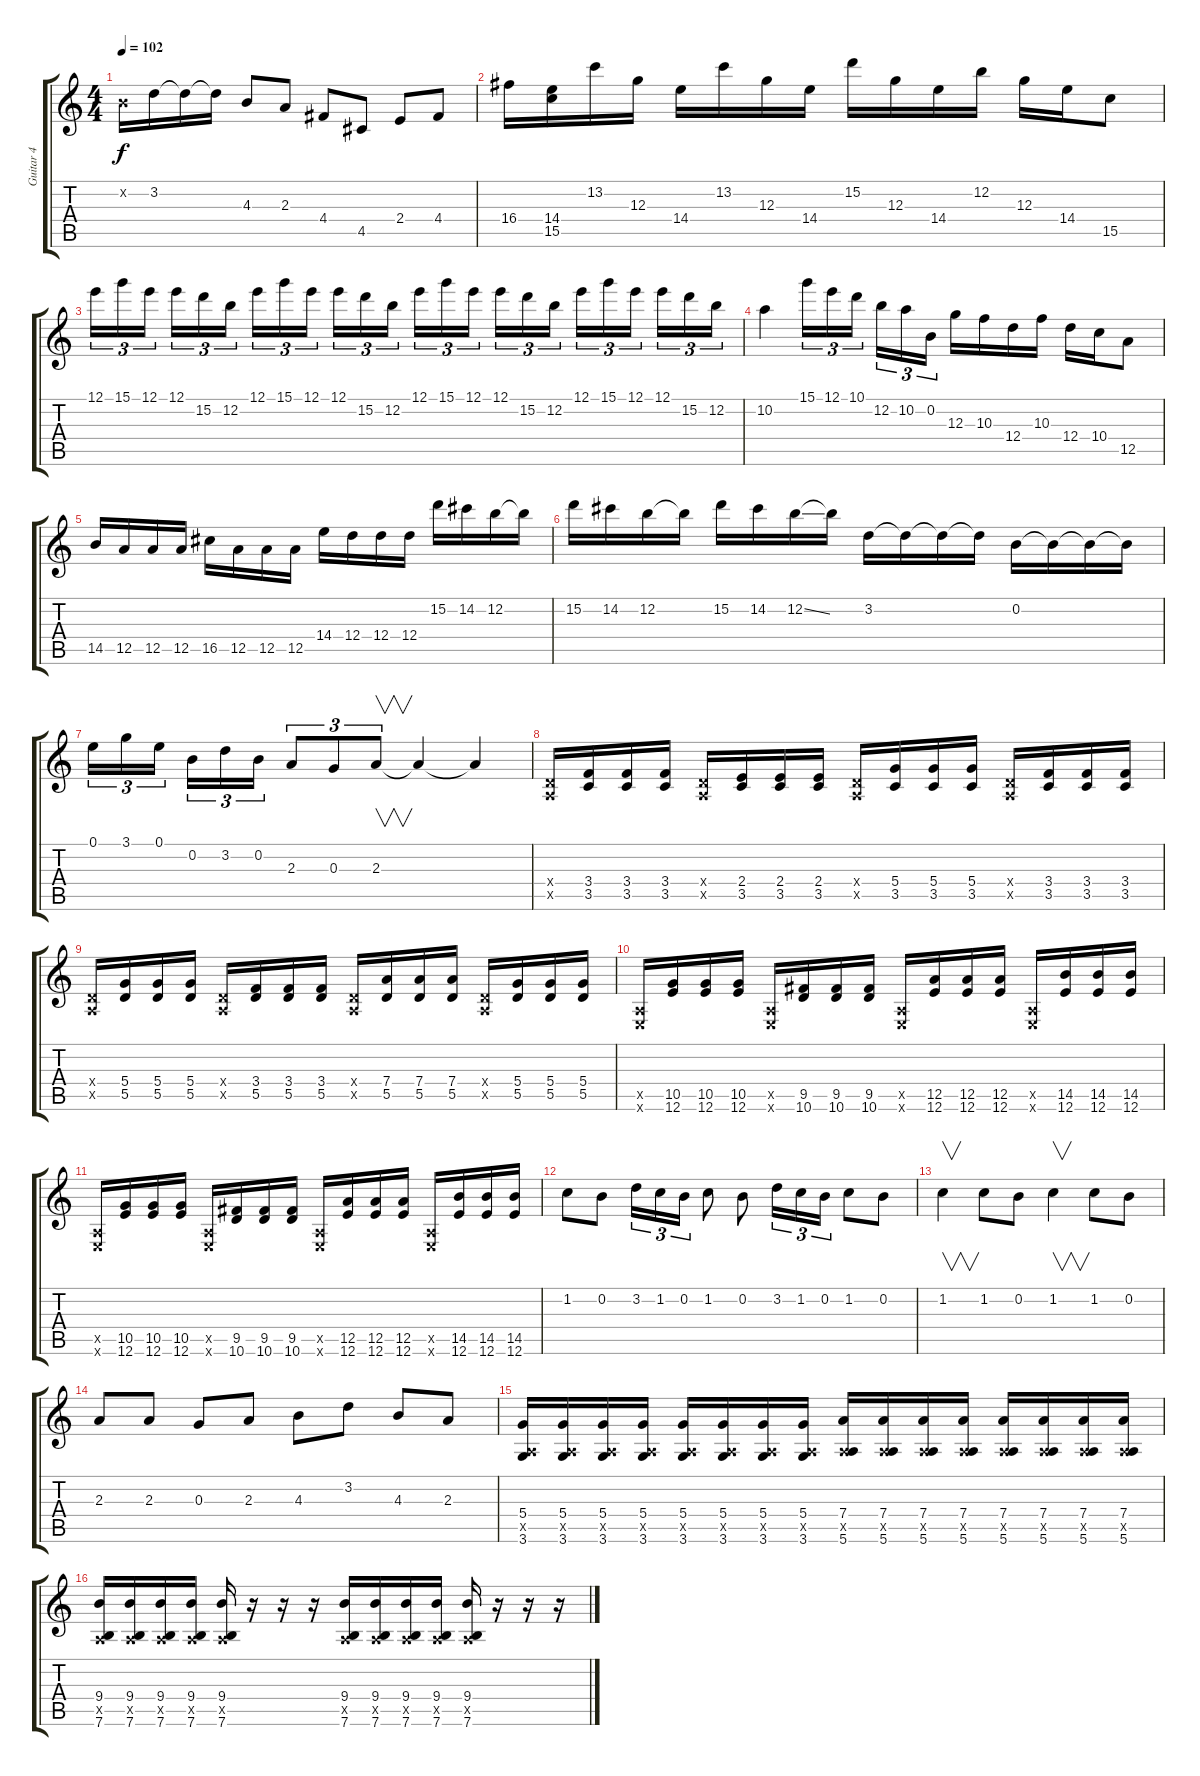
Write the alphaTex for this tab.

\track ("Guitar 4" "Guitar 4") {instrument overdrivenguitar}
\staff {score tabs}
\tuning (E4 B3 G3 D3 A2 E2) {hide}
\ts (4 4)
\tempo 102
\clef g2
\ks c
0.2{x}.16{dy f} 3.2.16 3.2{t}.16 3.2{t}.16 4.3.8 2.3.8 4.4.8 4.5.8 2.4.8 4.4.8 |
16.4.16 (14.4 15.5).16 13.2.16 12.3.16 14.4.16 13.2.16 12.3.16 14.4.16 15.2.16 12.3.16 14.4.16 12.2.16 12.3.16 14.4.16 15.5.8 |
12.1.16{tu (3 2)} 15.1.16{tu (3 2)} 12.1.16{tu (3 2)} 12.1.16{tu (3 2)} 15.2.16{tu (3 2)} 12.2.16{tu (3 2)} 12.1.16{tu (3 2)} 15.1.16{tu (3 2)} 12.1.16{tu (3 2)} 12.1.16{tu (3 2)} 15.2.16{tu (3 2)} 12.2.16{tu (3 2)} 12.1.16{tu (3 2)} 15.1.16{tu (3 2)} 12.1.16{tu (3 2)} 12.1.16{tu (3 2)} 15.2.16{tu (3 2)} 12.2.16{tu (3 2)} 12.1.16{tu (3 2)} 15.1.16{tu (3 2)} 12.1.16{tu (3 2)} 12.1.16{tu (3 2)} 15.2.16{tu (3 2)} 12.2.16{tu (3 2)} |
10.2.4 15.1.16{tu (3 2)} 12.1.16{tu (3 2)} 10.1.16{tu (3 2)} 12.2.16{tu (3 2)} 10.2.16{tu (3 2)} 0.2.16{tu (3 2)} 12.3.16 10.3.16 12.4.16 10.3.16 12.4.16 10.4.16 12.5.8 |
14.5.16 12.5.16 12.5.16 12.5.16 16.5.16 12.5.16 12.5.16 12.5.16 14.4.16 12.4.16 12.4.16 12.4.16 15.2.16 14.2.16 12.2.16 12.2{t}.16 |
15.2.16 14.2.16 12.2.16 12.2{t}.16 15.2.16 14.2.16 12.2{ss}.16 12.2{t}.16 3.2.16 3.2{t}.16 3.2{t}.16 3.2{t}.16 0.2.16 0.2{t}.16 0.2{t}.16 0.2{t}.16 |
0.1.16{tu (3 2)} 3.1.16{tu (3 2)} 0.1.16{tu (3 2)} 0.2.16{tu (3 2)} 3.2.16{tu (3 2)} 0.2.16{tu (3 2)} 2.3.8{tu (3 2)} 0.3.8{tu (3 2)} 2.3.8{v tu (3 2)} 2.3{t}.4 2.3{t}.4 |
(0.4{x} 0.5{x}).16 (3.4 3.5).16 (3.4 3.5).16 (3.4 3.5).16 (0.4{x} 0.5{x}).16 (2.4 3.5).16 (2.4 3.5).16 (2.4 3.5).16 (0.4{x} 0.5{x}).16 (5.4 3.5).16 (5.4 3.5).16 (5.4 3.5).16 (0.4{x} 0.5{x}).16 (3.4 3.5).16 (3.4 3.5).16 (3.4 3.5).16 |
(0.4{x} 0.5{x}).16 (5.4 5.5).16 (5.4 5.5).16 (5.4 5.5).16 (0.4{x} 0.5{x}).16 (3.4 5.5).16 (3.4 5.5).16 (3.4 5.5).16 (0.4{x} 0.5{x}).16 (7.4 5.5).16 (7.4 5.5).16 (7.4 5.5).16 (0.4{x} 0.5{x}).16 (5.4 5.5).16 (5.4 5.5).16 (5.4 5.5).16 |
(0.5{x} 0.6{x}).16 (10.5 12.6).16 (10.5 12.6).16 (10.5 12.6).16 (0.5{x} 0.6{x}).16 (9.5 10.6).16 (9.5 10.6).16 (9.5 10.6).16 (0.5{x} 0.6{x}).16 (12.5 12.6).16 (12.5 12.6).16 (12.5 12.6).16 (0.5{x} 0.6{x}).16 (14.5 12.6).16 (14.5 12.6).16 (14.5 12.6).16 |
(0.5{x} 0.6{x}).16 (10.5 12.6).16 (10.5 12.6).16 (10.5 12.6).16 (0.5{x} 0.6{x}).16 (9.5 10.6).16 (9.5 10.6).16 (9.5 10.6).16 (0.5{x} 0.6{x}).16 (12.5 12.6).16 (12.5 12.6).16 (12.5 12.6).16 (0.5{x} 0.6{x}).16 (14.5 12.6).16 (14.5 12.6).16 (14.5 12.6).16 |
1.2.8 0.2.8 3.2.16{tu (3 2)} 1.2.16{tu (3 2)} 0.2.16{tu (3 2)} 1.2.8 0.2.8 3.2.16{tu (3 2)} 1.2.16{tu (3 2)} 0.2.16{tu (3 2)} 1.2.8 0.2.8 |
1.2.4{v} 1.2.8 0.2.8 1.2.4{v} 1.2.8 0.2.8 |
2.3.8 2.3.8 0.3.8 2.3.8 4.3.8 3.2.8 4.3.8 2.3.8 |
(5.4 0.5{x} 3.6).16 (5.4 0.5{x} 3.6).16 (5.4 0.5{x} 3.6).16 (5.4 0.5{x} 3.6).16 (5.4 0.5{x} 3.6).16 (5.4 0.5{x} 3.6).16 (5.4 0.5{x} 3.6).16 (5.4 0.5{x} 3.6).16 (7.4 0.5{x} 5.6).16 (7.4 0.5{x} 5.6).16 (7.4 0.5{x} 5.6).16 (7.4 0.5{x} 5.6).16 (7.4 0.5{x} 5.6).16 (7.4 0.5{x} 5.6).16 (7.4 0.5{x} 5.6).16 (7.4 0.5{x} 5.6).16 |
(9.4 0.5{x} 7.6).16 (9.4 0.5{x} 7.6).16 (9.4 0.5{x} 7.6).16 (9.4 0.5{x} 7.6).16 (9.4 0.5{x} 7.6).16 r.16 r.16 r.16 (9.4 0.5{x} 7.6).16 (9.4 0.5{x} 7.6).16 (9.4 0.5{x} 7.6).16 (9.4 0.5{x} 7.6).16 (9.4 0.5{x} 7.6).16 r.16 r.16 r.16
